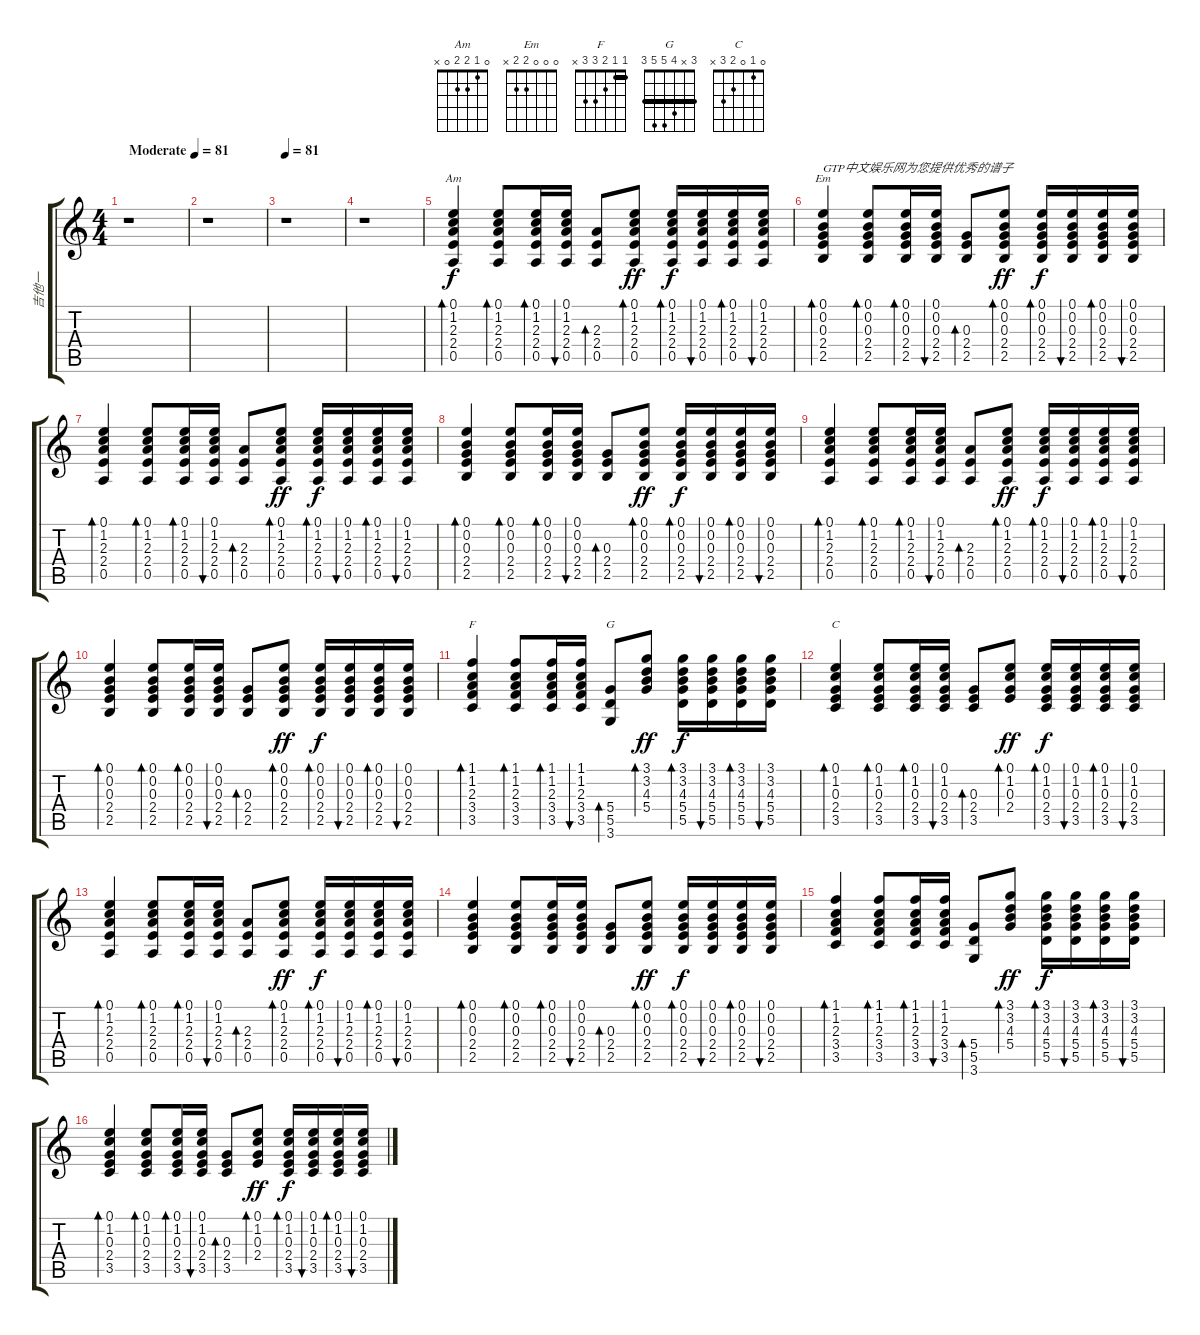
\track ("吉他一" "吉他一") {instrument acousticguitarsteel}
\staff {score tabs}
\tuning (E4 B3 G3 D3 A2 E2) {hide}
\chord ("Am" 0 1 2 2 0 x)
\chord ("Em" 0 0 0 2 2 x)
\chord ("F" 1 1 2 3 3 x) {barre 1}
\chord ("G" 3 x 4 5 5 3) {barre 3}
\chord ("C" 0 1 0 2 3 x)
\ts (4 4)
\tempo (81 "Moderate")
\clef g2
\ks c
r.1{dy f instrument acousticguitarsteel} |
r.1 |
\tempo 81
r.1 |
r.1 |
(0.1 1.2 2.3 2.4 0.5).4{bd 60 ch "Am"} (0.1 1.2 2.3 2.4 0.5).8{bd 60} (0.1 1.2 2.3 2.4 0.5).16{bd 60} (0.1 1.2 2.3 2.4 0.5).16{bu 60} (2.3 2.4 0.5).8{bd 60} (0.1 1.2 2.3 2.4 0.5).8{bd 60 dy ff} (0.1 1.2 2.3 2.4 0.5).16{bd 60 dy f} (0.1 1.2 2.3 2.4 0.5).16{bu 60} (0.1 1.2 2.3 2.4 0.5).16{bd 60} (0.1 1.2 2.3 2.4 0.5).16{bu 60} |
(0.1 0.2 0.3 2.4 2.5).4{bd 60 ch "Em" txt "GTP中文娱乐网为您提供优秀的谱子"} (0.1 0.2 0.3 2.4 2.5).8{bd 60} (0.1 0.2 0.3 2.4 2.5).16{bd 60} (0.1 0.2 0.3 2.4 2.5).16{bu 60} (0.3 2.4 2.5).8{bd 60} (0.1 0.2 0.3 2.4 2.5).8{bd 60 dy ff} (0.1 0.2 0.3 2.4 2.5).16{bd 60 dy f} (0.1 0.2 0.3 2.4 2.5).16{bu 60} (0.1 0.2 0.3 2.4 2.5).16{bd 60} (0.1 0.2 0.3 2.4 2.5).16{bu 60} |
(0.1 1.2 2.3 2.4 0.5).4{bd 60} (0.1 1.2 2.3 2.4 0.5).8{bd 60} (0.1 1.2 2.3 2.4 0.5).16{bd 60} (0.1 1.2 2.3 2.4 0.5).16{bu 60} (2.3 2.4 0.5).8{bd 60} (0.1 1.2 2.3 2.4 0.5).8{bd 60 dy ff} (0.1 1.2 2.3 2.4 0.5).16{bd 60 dy f} (0.1 1.2 2.3 2.4 0.5).16{bu 60} (0.1 1.2 2.3 2.4 0.5).16{bd 60} (0.1 1.2 2.3 2.4 0.5).16{bu 60} |
(0.1 0.2 0.3 2.4 2.5).4{bd 60} (0.1 0.2 0.3 2.4 2.5).8{bd 60} (0.1 0.2 0.3 2.4 2.5).16{bd 60} (0.1 0.2 0.3 2.4 2.5).16{bu 60} (0.3 2.4 2.5).8{bd 60} (0.1 0.2 0.3 2.4 2.5).8{bd 60 dy ff} (0.1 0.2 0.3 2.4 2.5).16{bd 60 dy f} (0.1 0.2 0.3 2.4 2.5).16{bu 60} (0.1 0.2 0.3 2.4 2.5).16{bd 60} (0.1 0.2 0.3 2.4 2.5).16{bu 60} |
(0.1 1.2 2.3 2.4 0.5).4{bd 60} (0.1 1.2 2.3 2.4 0.5).8{bd 60} (0.1 1.2 2.3 2.4 0.5).16{bd 60} (0.1 1.2 2.3 2.4 0.5).16{bu 60} (2.3 2.4 0.5).8{bd 60} (0.1 1.2 2.3 2.4 0.5).8{bd 60 dy ff} (0.1 1.2 2.3 2.4 0.5).16{bd 60 dy f} (0.1 1.2 2.3 2.4 0.5).16{bu 60} (0.1 1.2 2.3 2.4 0.5).16{bd 60} (0.1 1.2 2.3 2.4 0.5).16{bu 60} |
(0.1 0.2 0.3 2.4 2.5).4{bd 60} (0.1 0.2 0.3 2.4 2.5).8{bd 60} (0.1 0.2 0.3 2.4 2.5).16{bd 60} (0.1 0.2 0.3 2.4 2.5).16{bu 60} (0.3 2.4 2.5).8{bd 60} (0.1 0.2 0.3 2.4 2.5).8{bd 60 dy ff} (0.1 0.2 0.3 2.4 2.5).16{bd 60 dy f} (0.1 0.2 0.3 2.4 2.5).16{bu 60} (0.1 0.2 0.3 2.4 2.5).16{bd 60} (0.1 0.2 0.3 2.4 2.5).16{bu 60} |
(1.1 1.2 2.3 3.4 3.5).4{bd 60 ch "F"} (1.1 1.2 2.3 3.4 3.5).8{bd 60} (1.1 1.2 2.3 3.4 3.5).16{bd 60} (1.1 1.2 2.3 3.4 3.5).16{bu 60} (5.4 5.5 3.6).8{bd 60 ch "G"} (3.1 3.2 4.3 5.4).8{bd 60 dy ff} (3.1 3.2 4.3 5.4 5.5).16{bd 60 dy f} (3.1 3.2 4.3 5.4 5.5).16{bu 60} (3.1 3.2 4.3 5.4 5.5).16{bd 60} (3.1 3.2 4.3 5.4 5.5).16{bu 60} |
(0.1 1.2 0.3 2.4 3.5).4{bd 60 ch "C"} (0.1 1.2 0.3 2.4 3.5).8{bd 60} (0.1 1.2 0.3 2.4 3.5).16{bd 60} (0.1 1.2 0.3 2.4 3.5).16{bu 60} (0.3 2.4 3.5).8{bd 60} (0.1 1.2 0.3 2.4).8{bd 60 dy ff} (0.1 1.2 0.3 2.4 3.5).16{bd 60 dy f} (0.1 1.2 0.3 2.4 3.5).16{bu 60} (0.1 1.2 0.3 2.4 3.5).16{bd 60} (0.1 1.2 0.3 2.4 3.5).16{bu 60} |
(0.1 1.2 2.3 2.4 0.5).4{bd 60} (0.1 1.2 2.3 2.4 0.5).8{bd 60} (0.1 1.2 2.3 2.4 0.5).16{bd 60} (0.1 1.2 2.3 2.4 0.5).16{bu 60} (2.3 2.4 0.5).8{bd 60} (0.1 1.2 2.3 2.4 0.5).8{bd 60 dy ff} (0.1 1.2 2.3 2.4 0.5).16{bd 60 dy f} (0.1 1.2 2.3 2.4 0.5).16{bu 60} (0.1 1.2 2.3 2.4 0.5).16{bd 60} (0.1 1.2 2.3 2.4 0.5).16{bu 60} |
(0.1 0.2 0.3 2.4 2.5).4{bd 60} (0.1 0.2 0.3 2.4 2.5).8{bd 60} (0.1 0.2 0.3 2.4 2.5).16{bd 60} (0.1 0.2 0.3 2.4 2.5).16{bu 60} (0.3 2.4 2.5).8{bd 60} (0.1 0.2 0.3 2.4 2.5).8{bd 60 dy ff} (0.1 0.2 0.3 2.4 2.5).16{bd 60 dy f} (0.1 0.2 0.3 2.4 2.5).16{bu 60} (0.1 0.2 0.3 2.4 2.5).16{bd 60} (0.1 0.2 0.3 2.4 2.5).16{bu 60} |
(1.1 1.2 2.3 3.4 3.5).4{bd 60} (1.1 1.2 2.3 3.4 3.5).8{bd 60} (1.1 1.2 2.3 3.4 3.5).16{bd 60} (1.1 1.2 2.3 3.4 3.5).16{bu 60} (5.4 5.5 3.6).8{bd 60} (3.1 3.2 4.3 5.4).8{bd 60 dy ff} (3.1 3.2 4.3 5.4 5.5).16{bd 60 dy f} (3.1 3.2 4.3 5.4 5.5).16{bu 60} (3.1 3.2 4.3 5.4 5.5).16{bd 60} (3.1 3.2 4.3 5.4 5.5).16{bu 60} |
(0.1 1.2 0.3 2.4 3.5).4{bd 60} (0.1 1.2 0.3 2.4 3.5).8{bd 60} (0.1 1.2 0.3 2.4 3.5).16{bd 60} (0.1 1.2 0.3 2.4 3.5).16{bu 60} (0.3 2.4 3.5).8{bd 60} (0.1 1.2 0.3 2.4).8{bd 60 dy ff} (0.1 1.2 0.3 2.4 3.5).16{bd 60 dy f} (0.1 1.2 0.3 2.4 3.5).16{bu 60} (0.1 1.2 0.3 2.4 3.5).16{bd 60} (0.1 1.2 0.3 2.4 3.5).16{bu 60}
